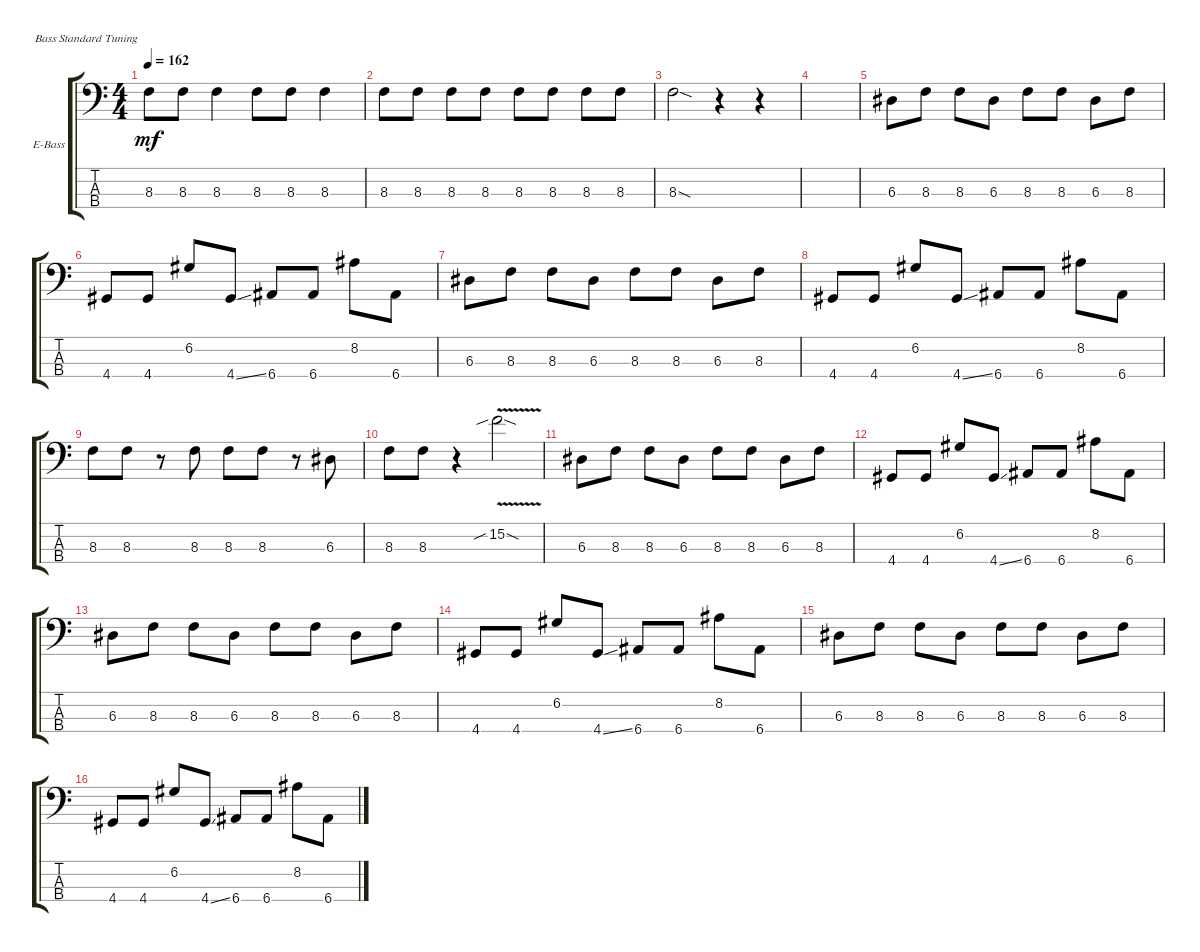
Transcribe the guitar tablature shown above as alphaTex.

\defaultSystemsLayout 4
\bracketExtendMode groupsimilarinstruments
\firstSystemTrackNameOrientation horizontal
\otherSystemsTrackNameOrientation horizontal
\track ("Electric Bass" "E-Bass") {instrument electricbassfinger}
\staff {score tabs}
\tuning (G2 D2 A1 E1)
\ts (4 4)
\tempo 162
\clef f4
\ks c
8.3.8{dy mf} 8.3.8 8.3.4 8.3.8 8.3.8 8.3.4 |
8.3.8 8.3.8 8.3.8 8.3.8 8.3.8 8.3.8 8.3.8 8.3.8 |
8.3{sod}.2 r.4 r.4 |
|
6.3.8 8.3.8 8.3.8 6.3.8 8.3.8 8.3.8 6.3.8 8.3.8 |
4.4.8 4.4.8 6.2.8 4.4{ss}.8 6.4.8 6.4.8 8.2.8 6.4.8 |
6.3.8 8.3.8 8.3.8 6.3.8 8.3.8 8.3.8 6.3.8 8.3.8 |
4.4.8 4.4.8 6.2.8 4.4{ss}.8 6.4.8 6.4.8 8.2.8 6.4.8 |
8.3.8 8.3.8 r.8 8.3.8 8.3.8 8.3.8 r.8 6.3.8 |
8.3.8 8.3.8 r.4 15.2{v sib sod}.2 |
6.3.8 8.3.8 8.3.8 6.3.8 8.3.8 8.3.8 6.3.8 8.3.8 |
4.4.8 4.4.8 6.2.8 4.4{ss}.8 6.4.8 6.4.8 8.2.8 6.4.8 |
6.3.8 8.3.8 8.3.8 6.3.8 8.3.8 8.3.8 6.3.8 8.3.8 |
4.4.8 4.4.8 6.2.8 4.4{ss}.8 6.4.8 6.4.8 8.2.8 6.4.8 |
6.3.8 8.3.8 8.3.8 6.3.8 8.3.8 8.3.8 6.3.8 8.3.8 |
4.4.8 4.4.8 6.2.8 4.4{ss}.8 6.4.8 6.4.8 8.2.8 6.4.8
